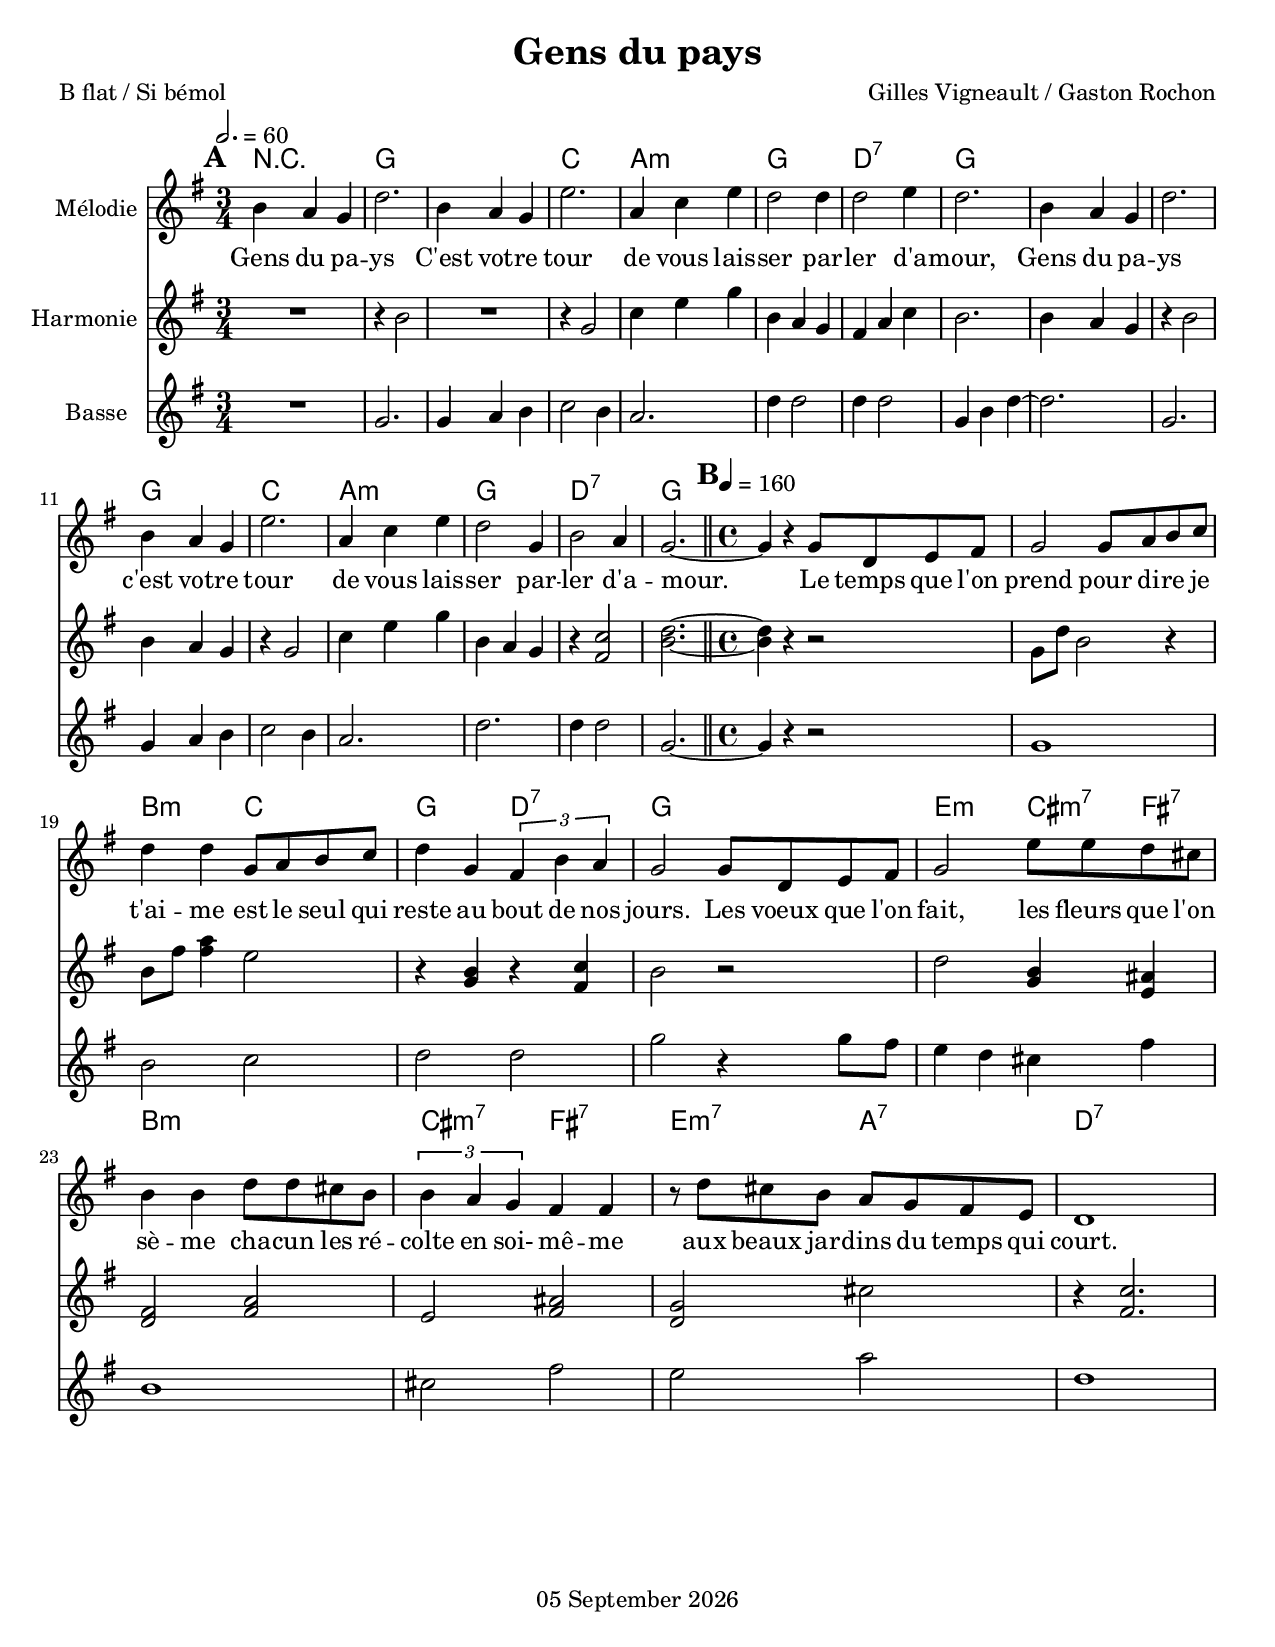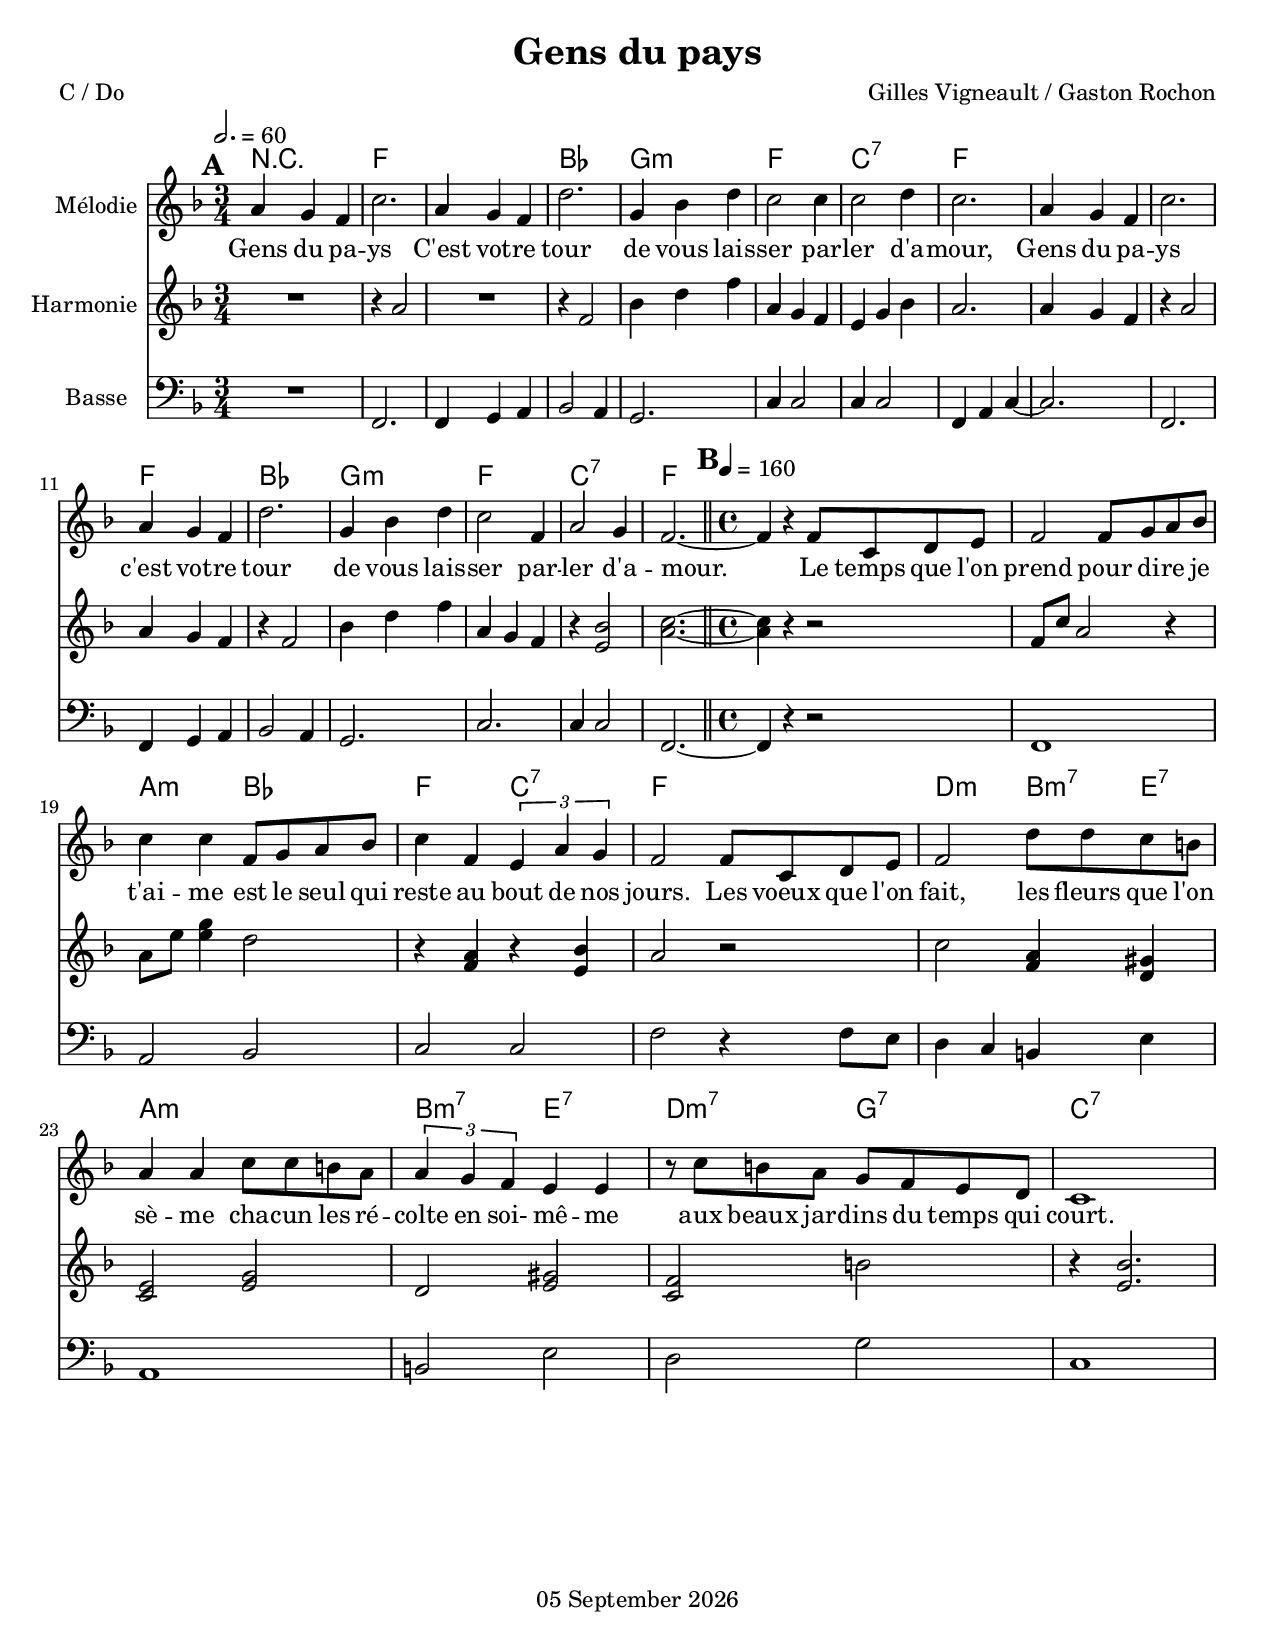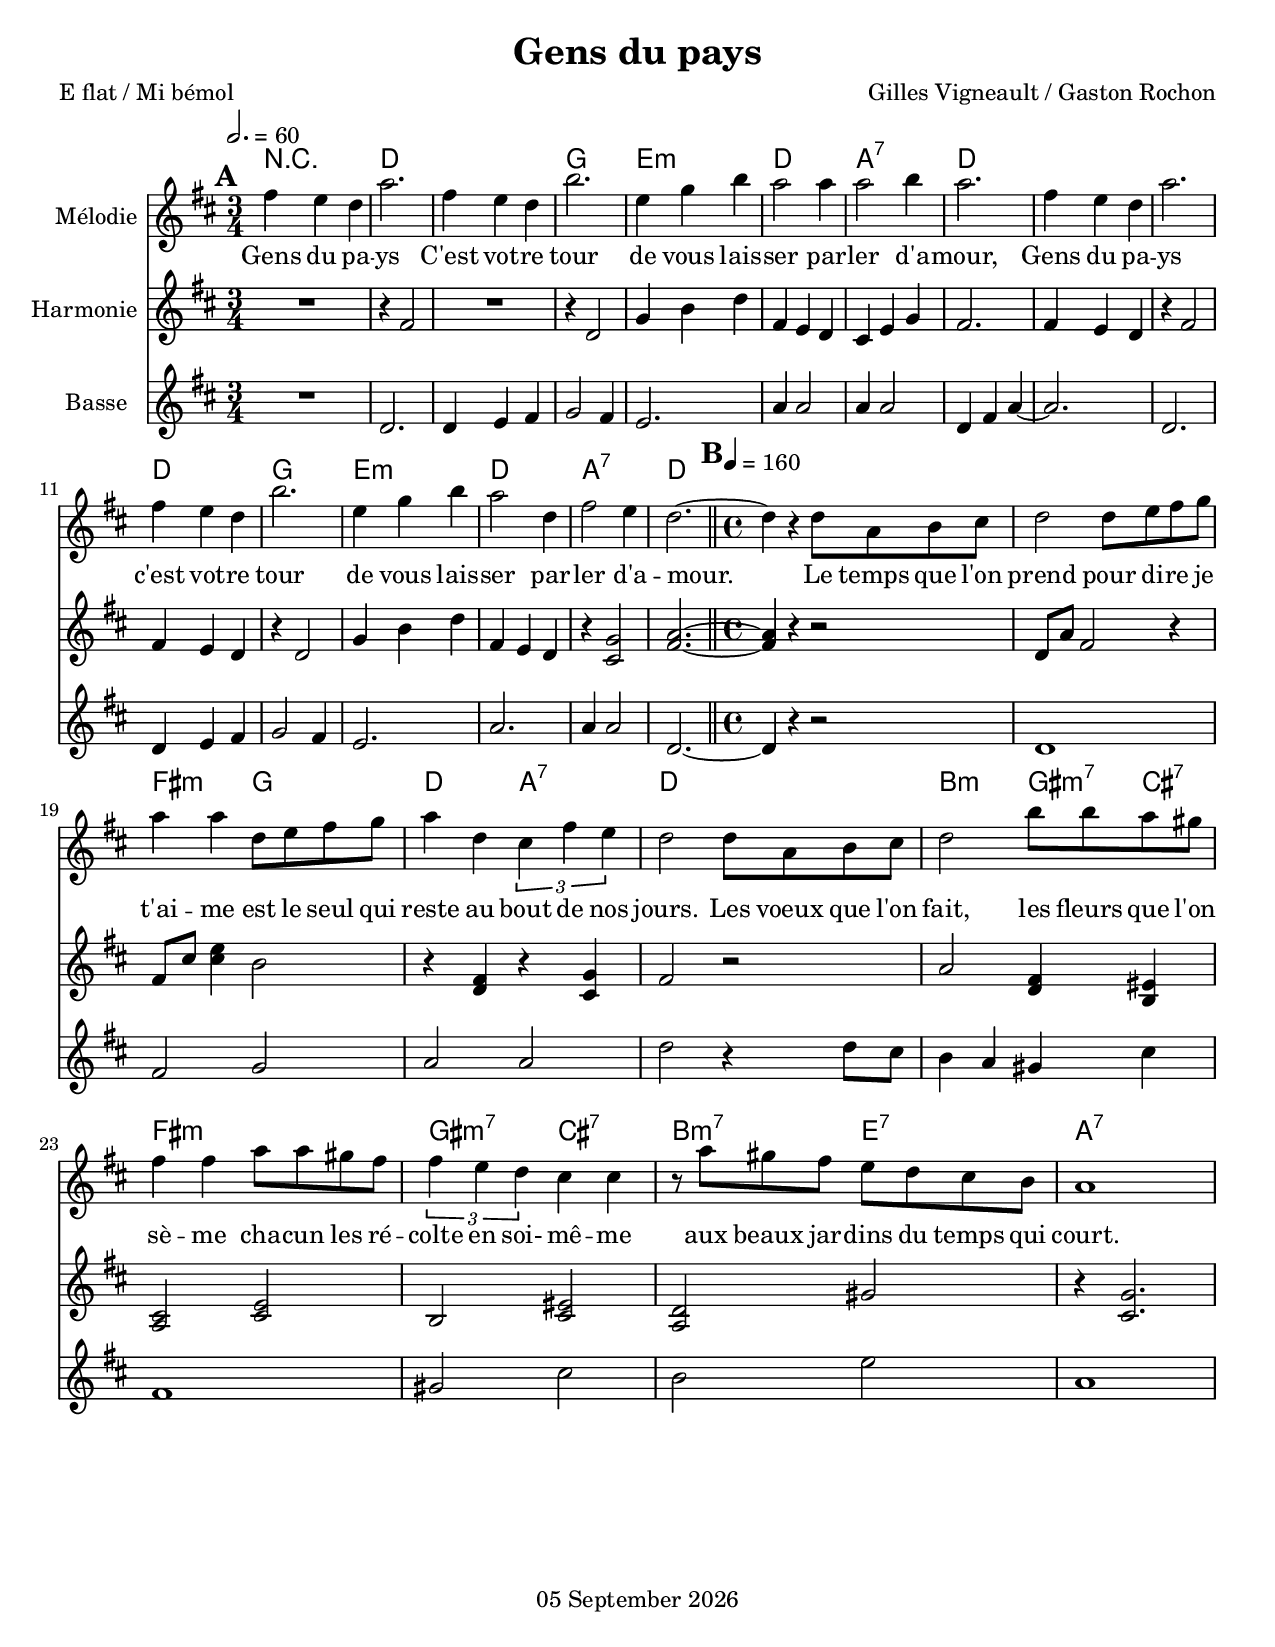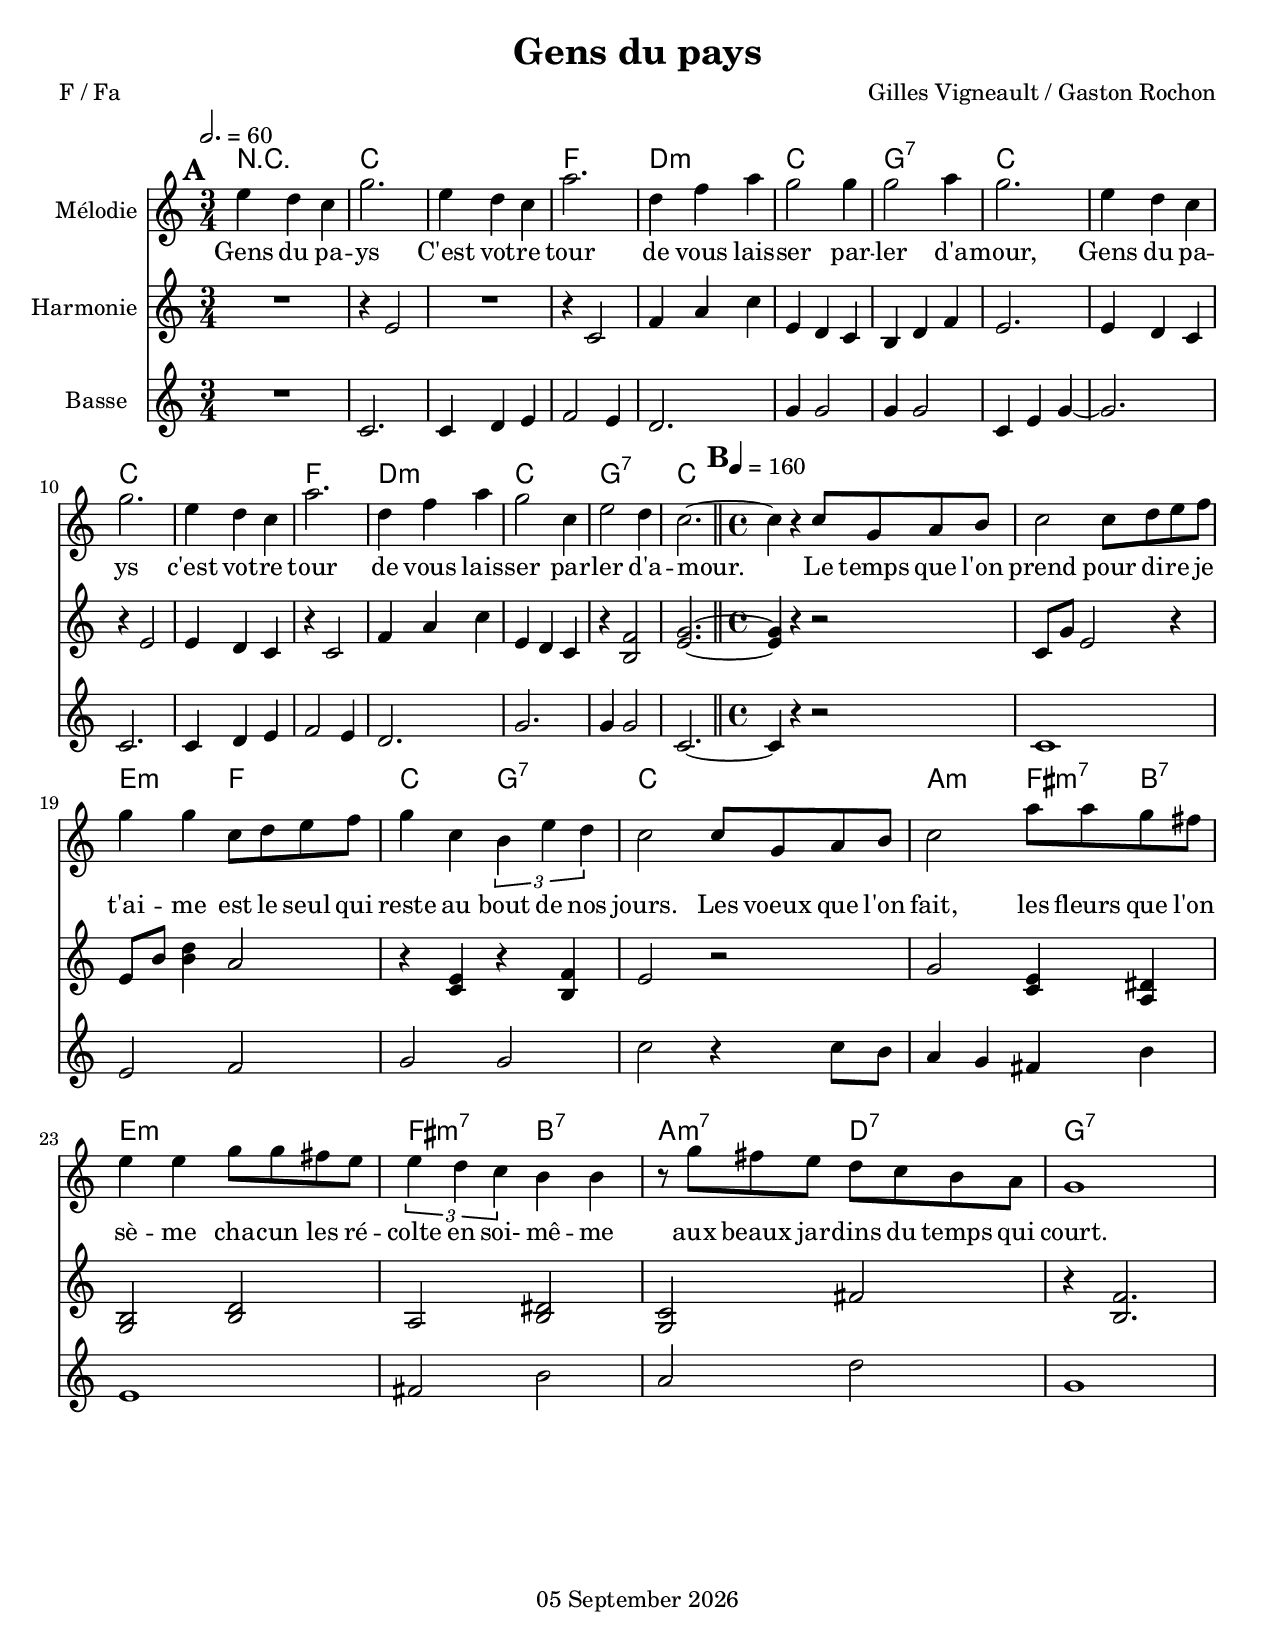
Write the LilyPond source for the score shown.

\version "2.12.1"
date = #(strftime "%d %B %Y" (localtime (current-time)))

\header {
  title = "Gens du pays"
  composer = "Gilles Vigneault / Gaston Rochon"
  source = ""
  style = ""
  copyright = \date
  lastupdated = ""
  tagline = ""
}

thechords = {
  \chordmode {
    \time 3/4
    R2.
    f2.
    f2.
    bes2.
    g2.:m
    f2.
    c2.:7
    f2.
    f2.
    f2.
    f2.
    bes2.
    g2.:m
    f2.
    c2.:7
    f2.

    \time 4/4
    f1
    f1
    a2:m bes2
    f2 c2:7
    f1
    d2:m b4:m7 e:7
    a1:m
    b2:m7 e:7
    d2:m7 g2:7
    c1:7

  }
}

% music pieces
%part: melody
melody = {
  \set Staff.instrumentName = "Mélodie "
  \relative c'' {
    \key f \major

    \mark \default
    \tempo 2. = 60
    \time 3/4
    a4 g f |
    c'2. |
    a4 g f |
    d'2. |
    g,4 bes d |
    c2 c4 |
    c2 d4 |
    c2. |
    a4 g f |
    c'2. |
    a4 g f |
    d'2. |
    g,4 bes d |
    c2 f,4 |
    a2 g4 |
    f2.~ |
    \bar "||"

    \mark \default
    \tempo 4 = 160
    \time 4/4
    f4 r f8 c d e |
    f2 f8 g a bes |
    c4 c f,8 g a bes |
    c4 f, \times 2/3 { e a g } |
    f2 f8 c d e |
    f2 d'8 d c b |
    a4 a c8 c b a |
    \times 2/3 { a4 g f } e e |
    r8 c' b a g f e d |
    c1 |

  }
}

%part: harmony
harmony = {
  \set Staff.instrumentName = "Harmonie "
  \relative c'' {
    \key f \major
    \mark \default
    \time 3/4

    R2.
    r4 a2 |
    R2.
    r4 f2 |
    bes4 d f |
    a,4 g f |
    e4 g bes |
    a2. |
    a4 g f |
    r4 a2 |
    a4 g f |
    r4 f2 |
    bes4 d f |
    a,4 g f |
    r4 <e bes'>2 |
    <a c>2. ~ |
    \bar "||"

    \time 4/4
    <a c>4 r r2 |
    f8 c' a2 r4 |
    a8 e' <e g>4 d2 |
    r4 <f, a> r <e bes'> |
    a2 r |
    c2 <f, a>4 <d gis> |
    <c e>2 <e g> |
    d2 <e gis> |
    <c f>2 b' |
    r4 <e, bes'>2. |

  }
}

%part: bass
bass = {
  \set Staff.instrumentName = "Basse "
  \relative c {
    \key f \major

    \mark \default
    \time 3/4
    R2.
    f,2. |
    f4 g a |
    bes2 a4 |
    g2. |
    c4 c2 |
    c4 c2 |
    f,4 a c ~ |
    c2. |
    f,2. |
    f4 g a |
    bes2 a4 |
    g2. |
    c2. |
    c4 c2 |
    f,2. ~ |
    \bar "||"

    \mark \default
    \time 4/4
    f4 r r2 |
    f1 |
    a2 bes |
    c2 c |
    f2 r4 f8 e |
    d4 c b e |
    a,1 |
    b2 e |
    d2 g |
    c,1 |

  }
}

thewords = \lyricmode {
  %\addlyrics {
    Gens du pa -- ys C'est vot -- re tour
    de vous lais -- ser par -- ler d'a -- mour,
    Gens du pa -- ys c'est vot -- re tour
    de vous lais -- ser par -- ler d'a -- mour.

    Le temps que l'on prend pour di -- re je t'ai -- me
    est le seul qui reste au bout de nos jours.
    Les voeux que l'on fait, les fleurs que l'on sè -- me
    cha -- cun les ré -- colte en soi- mê -- me
    aux beaux jar -- dins du temps qui court.

  %}
}

%layout

\book {
  \score {
    <<
      %\unfoldRepeats \new Staff \thechords
      \unfoldRepeats \new Staff \melody
      \unfoldRepeats \new Staff \harmony
      \unfoldRepeats \new Staff \bass
    >>
    \midi { }
  }
}

#(set-default-paper-size "letter" 'portrait)
#(define output-suffix "C")
\book {
  \paper {
    %#(define indent (* 0 cm))
    page-count = 1
    between-system-padding=0
  }
  \header { poet = "C / Do" }
  \score {
    <<
      \new ChordNames { \set chordChanges = ##t \thechords }
      \new Voice = "melody" { \melody }
      \new Lyrics \lyricsto "melody" { \thewords }
      \new Staff \harmony
      \new Staff { \clef bass \bass }
    >>
  }
}

#(define output-suffix "Bflat")
\book {
  \paper {
    %#(define indent (* 0 cm))
    page-count = 1
    between-system-padding=0
  }
  \header { poet = "B flat / Si bémol" }
  \score {
    <<
      \new ChordNames { \set chordChanges = ##t \transpose bes c \thechords }
      \new Voice = "melody" { \transpose bes c' \melody }
      \new Lyrics \lyricsto "melody" { \thewords }
      \new Staff \transpose bes c' \harmony
      \new Staff { \transpose bes c''' \bass }
    >>
  }
}

#(define output-suffix "Eflat")
\book {
  \paper {
    %#(define indent (* 0 cm))
    page-count = 1
    between-system-padding=0
  }
  \header { poet = "E flat / Mi bémol" }
  \score {
    <<
      \new ChordNames { \set chordChanges = ##t \transpose ees c \thechords }
      \new Voice = "melody" { \transpose ees c' \melody }
      \new Lyrics \lyricsto "melody" { \thewords }
      \new Staff { \transpose ees c   \harmony }
      \new Staff { \transpose ees c'' \bass }
    >>
  }
}

#(define output-suffix "F")
\book {
  \paper {
    %#(define indent (* 0 cm))
    page-count = 1
    between-system-padding=0
  }
  \header { poet = "F / Fa" }
  \score {
    <<
      \new ChordNames { \set chordChanges = ##t \transpose f c \thechords }
      \new Voice = "melody" { \transpose f c' \melody }
      \new Lyrics \lyricsto "melody" { \thewords }
      \new Staff { \transpose f c   \harmony }
      \new Staff { \transpose f c'' \bass }
    >>
  }
}
